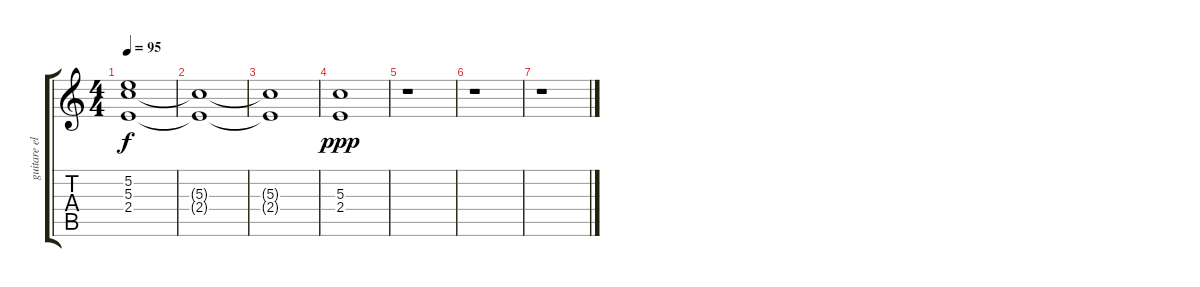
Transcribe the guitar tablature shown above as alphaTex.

\track ("guitare electrique" "guitare el") {instrument distortionguitar}
\staff {score tabs}
\tuning (E4 B3 G3 D3 A2 E2) {hide}
\ts (4 4)
\tempo 95
\clef g2
\ks c
(5.2{t} 5.3{t} 2.4{t}).1{dy f} |
(5.3{t} 2.4{t}).1 |
(5.3{t} 2.4{t}).1 |
(5.3 2.4).1{dy ppp} |
r.1 |
r.1 |
r.1
